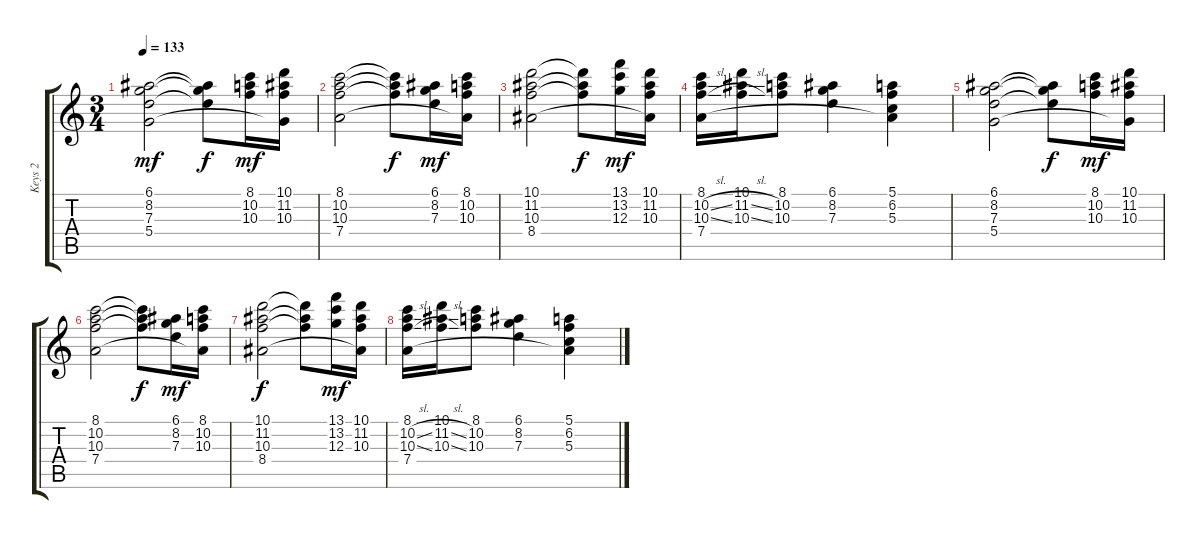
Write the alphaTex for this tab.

\track ("Keys 2" "Keys 2") {instrument tremolostrings}
\staff {score tabs}
\tuning (E5 B4 G4 D4 A3 E3) {hide}
\ts (3 4)
\tempo 133
\clef g2
\ks c
(6.1 8.2 7.3 5.4).2{dy mf} (6.1{t} 8.2{t} 7.3{t}).8{dy f} (8.1 10.2 10.3).16{dy mf} (10.1 11.2 10.3 5.4{t}).16 |
(8.1 10.2 10.3 7.4).2 (8.1{t} 10.2{t} 10.3{t}).8{dy f} (6.1 8.2 7.3).16{dy mf} (8.1 10.2 10.3 7.4{t}).16 |
(10.1 11.2 10.3 8.4).2 (10.1{t} 11.2{t} 10.3{t}).8{dy f} (13.1 13.2 12.3).16{dy mf} (10.1 11.2 10.3 8.4{t}).16 |
(8.1 10.2{sl} 10.3{sl} 7.4).16 (10.1 11.2{sl} 10.3{sl}).16 (8.1 10.2 10.3).8 (6.1 8.2 7.3).4 (5.1 6.2 5.3 7.4{t}).4 |
(6.1 8.2 7.3 5.4).2 (6.1{t} 8.2{t} 7.3{t}).8{dy f} (8.1 10.2 10.3).16{dy mf} (10.1 11.2 10.3 5.4{t}).16 |
(8.1 10.2 10.3 7.4).2 (8.1{t} 10.2{t} 10.3{t}).8{dy f} (6.1 8.2 7.3).16{dy mf} (8.1 10.2 10.3 7.4{t}).16 |
(10.1 11.2 10.3 8.4).2{dy f} (10.1{t} 11.2{t} 10.3{t}).8 (13.1 13.2 12.3).16{dy mf} (10.1 11.2 10.3 8.4{t}).16 |
(8.1 10.2{sl} 10.3{sl} 7.4).16 (10.1 11.2{sl} 10.3{sl}).16 (8.1 10.2 10.3).8 (6.1 8.2 7.3).4 (5.1 6.2 5.3 7.4{t}).4
